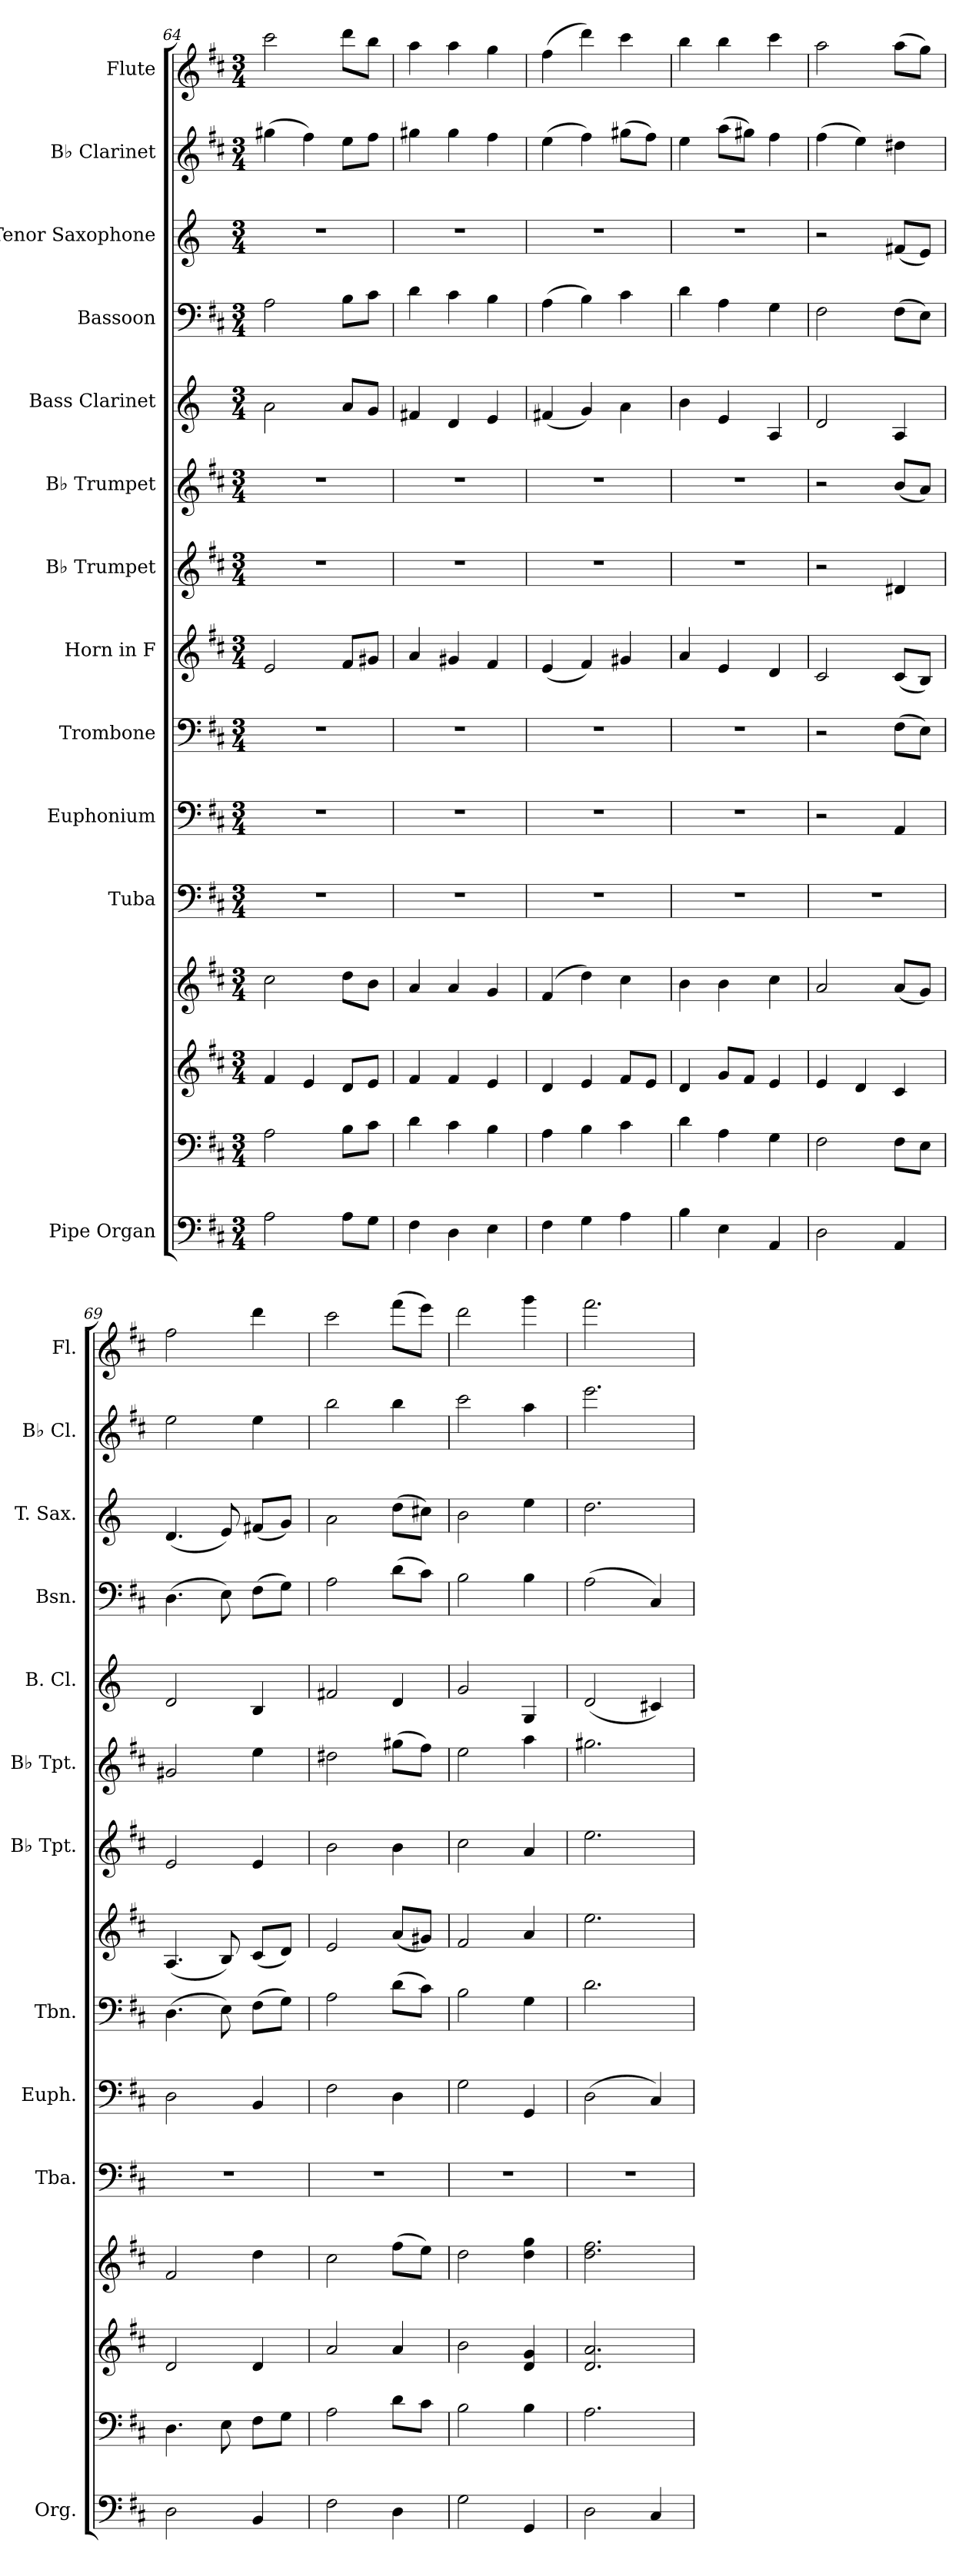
**kern	**kern	**kern	**kern	**kern	**kern	**kern	**kern	**kern	**kern	**kern	**kern	**kern	**kern	**kern
*part12	*part12	*part12	*part12	*part11	*part10	*part9	*part8	*part7	*part6	*part5	*part4	*part3	*part2	*part1
*staff15	*staff14	*staff13	*staff12	*staff11	*staff10	*staff9	*staff8	*staff7	*staff6	*staff5	*staff4	*staff3	*staff2	*staff1
*I"Pipe Organ	*	*	*	*I"Tuba	*I"Euphonium	*I"Trombone	*I"Horn in F	*I"B♭ Trumpet	*I"B♭ Trumpet	*I"Bass Clarinet	*I"Bassoon	*I"Tenor Saxophone	*I"B♭ Clarinet	*I"Flute
*I'Org.	*	*	*	*I'Tba.	*I'Euph.	*I'Tbn.	*	*I'B♭ Tpt.	*I'B♭ Tpt.	*I'B. Cl.	*I'Bsn.	*I'T. Sax.	*I'B♭ Cl.	*I'Fl.
*clefF4	*clefF4	*clefG2	*clefG2	*clefF4	*clefF4	*clefF4	*clefG2	*clefG2	*clefG2	*clefG2	*clefF4	*clefG2	*clefG2	*clefG2
*	*	*	*	*	*	*	*ITrd4c7	*ITrd1c2	*ITrd1c2	*ITrd8c14	*	*ITrd8c14	*ITrd1c2	*
*k[f#c#]	*k[f#c#]	*k[f#c#]	*k[f#c#]	*k[f#c#]	*k[f#c#]	*k[f#c#]	*k[f#]	*k[]	*k[]	*k[]	*k[f#c#]	*k[]	*k[]	*k[f#c#]
*M3/4	*M3/4	*M3/4	*M3/4	*M3/4	*M3/4	*M3/4	*M3/4	*M3/4	*M3/4	*M3/4	*M3/4	*M3/4	*M3/4	*M3/4
=64	=64	=64	=64	=64	=64	=64	=64	=64	=64	=64	=64	=64	=64	=64
2A\	2A\	4f#/	2cc#\	2.r	2.r	2.r	2A/	2.r	2.r	2A\	2A\	2.r	(>4ff#X\	2ccc#\
.	.	4e/	.	.	.	.	.	.	.	.	.	.	4ee\)	.
8A\L	8B\L	8d/L	8dd\L	.	.	.	8B/L	.	.	8A/L	8B\L	.	8dd\L	8ddd\L
8G\J	8c#\J	8e/J	8b\J	.	.	.	8c#X/J	.	.	8G/J	8c#\J	.	8ee\J	8bb\J
=65	=65	=65	=65	=65	=65	=65	=65	=65	=65	=65	=65	=65	=65	=65
4F#\	4d\	4f#/	4a/	2.r	2.r	2.r	4d/	2.r	2.r	4F#X/	4d\	2.r	4ff#X\	4aa\
4D\	4c#\	4f#/	4a/	.	.	.	4c#X/	.	.	4D/	4c#\	.	4ff#\	4aa\
4E\	4B\	4e/	4g/	.	.	.	4B/	.	.	4E/	4B\	.	4ee\	4gg\
=66	=66	=66	=66	=66	=66	=66	=66	=66	=66	=66	=66	=66	=66	=66
4F#\	4A\	4d/	(>4f#/	2.r	2.r	2.r	(<4A/	2.r	2.r	(<4F#X/	(>4A\	2.r	(>4dd\	(>4ff#\
4G\	4B\	4e/	4dd\)	.	.	.	4B/)	.	.	4G/)	4B\)	.	4ee\)	4ddd\)
4A\	4c#\	8f#/L	4cc#\	.	.	.	4c#X/	.	.	4A\	4c#\	.	(>8ff#X\L	4ccc#\
.	.	8e/J	.	.	.	.	.	.	.	.	.	.	8ee\J)	.
=67	=67	=67	=67	=67	=67	=67	=67	=67	=67	=67	=67	=67	=67	=67
4B\	4d\	4d/	4b\	2.r	2.r	2.r	4d/	2.r	2.r	4B\	4d\	2.r	4dd\	4bb\
4E\	4A\	8g/L	4b\	.	.	.	4A/	.	.	4E/	4A\	.	(>8gg\L	4bb\
.	.	8f#/J	.	.	.	.	.	.	.	.	.	.	8ff#X\J)	.
4AA/	4G\	4e/	4cc#\	.	.	.	4G/	.	.	4AA/	4G\	.	4ee\	4ccc#\
=68	=68	=68	=68	=68	=68	=68	=68	=68	=68	=68	=68	=68	=68	=68
2D\	2F#\	4e/	2a/	2.r	2r	2r	2F#/	2r	2r	2D/	2F#\	2r	(>4ee\	2aa\
.	.	4d/	.	.	.	.	.	.	.	.	.	.	4dd\)	.
4AA/	8F#\L	4c#/	(<8a/L	.	4AA/	(>8F#\L	(<8F#/L	4c#X/	(<8a/L	4AA/	(>8F#\L	(<8F#X/L	4cc#X\	(>8aa\L
.	8E\J	.	8g/J)	.	.	8E\J)	8E/J)	.	8g/J)	.	8E\J)	8E/J)	.	8gg\J)
=69	=69	=69	=69	=69	=69	=69	=69	=69	=69	=69	=69	=69	=69	=69
2D\	4.D\	2d/	2f#/	2.r	2D\	(>4.D\	(<4.D/	2d/	2f#X/	2D/	(>4.D\	(<4.D/	2dd\	2ff#\
.	8E\	.	.	.	.	8E\)	8E/)	.	.	.	8E\)	8E/)	.	.
4BB/	8F#\L	4d/	4dd\	.	4BB/	(>8F#\L	(<8F#/L	4d/	4dd\	4BB/	(>8F#\L	(<8F#X/L	4dd\	4ddd\
.	8G\J	.	.	.	.	8G\J)	8G/J)	.	.	.	8G\J)	8G/J)	.	.
=70	=70	=70	=70	=70	=70	=70	=70	=70	=70	=70	=70	=70	=70	=70
2F#\	2A\	2a/	2cc#\	2.r	2F#\	2A\	2A/	2a\	2cc#X\	2F#X/	2A\	2A\	2aa\	2ccc#\
4D\	8d\L	4a/	(>8ff#\L	.	4D\	(>8d\L	(<8d/L	4a\	(>8ff#X\L	4D/	(>8d\L	(>8d\L	4aa\	(>8fff#\L
.	8c#\J	.	8ee\J)	.	.	8c#\J)	8c#X/J)	.	8ee\J)	.	8c#\J)	8c#X\J)	.	8eee\J)
=71	=71	=71	=71	=71	=71	=71	=71	=71	=71	=71	=71	=71	=71	=71
2G\	2B\	2b\	2dd\	2.r	2G\	2B\	2B/	2b\	2dd\	2G/	2B\	2B\	2bb\	2ddd\
4GG/	4B\	4d/ 4g/	4dd\ 4gg\	.	4GG/	4G\	4d/	4g/	4gg\	4GG/	4B\	4e\	4gg\	4ggg\
=72	=72	=72	=72	=72	=72	=72	=72	=72	=72	=72	=72	=72	=72	=72
2D\	2.A\	2.d/ 2.a/	2.dd\ 2.ff#\	2.r	(>2D\	2.d\	2.a\	2.dd\	2.ff#X\	(<2D/	(>2A\	2.d\	2.ddd\	2.fff#\
4C#/	.	.	.	.	4C#/)	.	.	.	.	4C#X/)	4C#/)	.	.	.
=	=	=	=	=	=	=	=	=	=	=	=	=	=	=
*-	*-	*-	*-	*-	*-	*-	*-	*-	*-	*-	*-	*-	*-	*-
